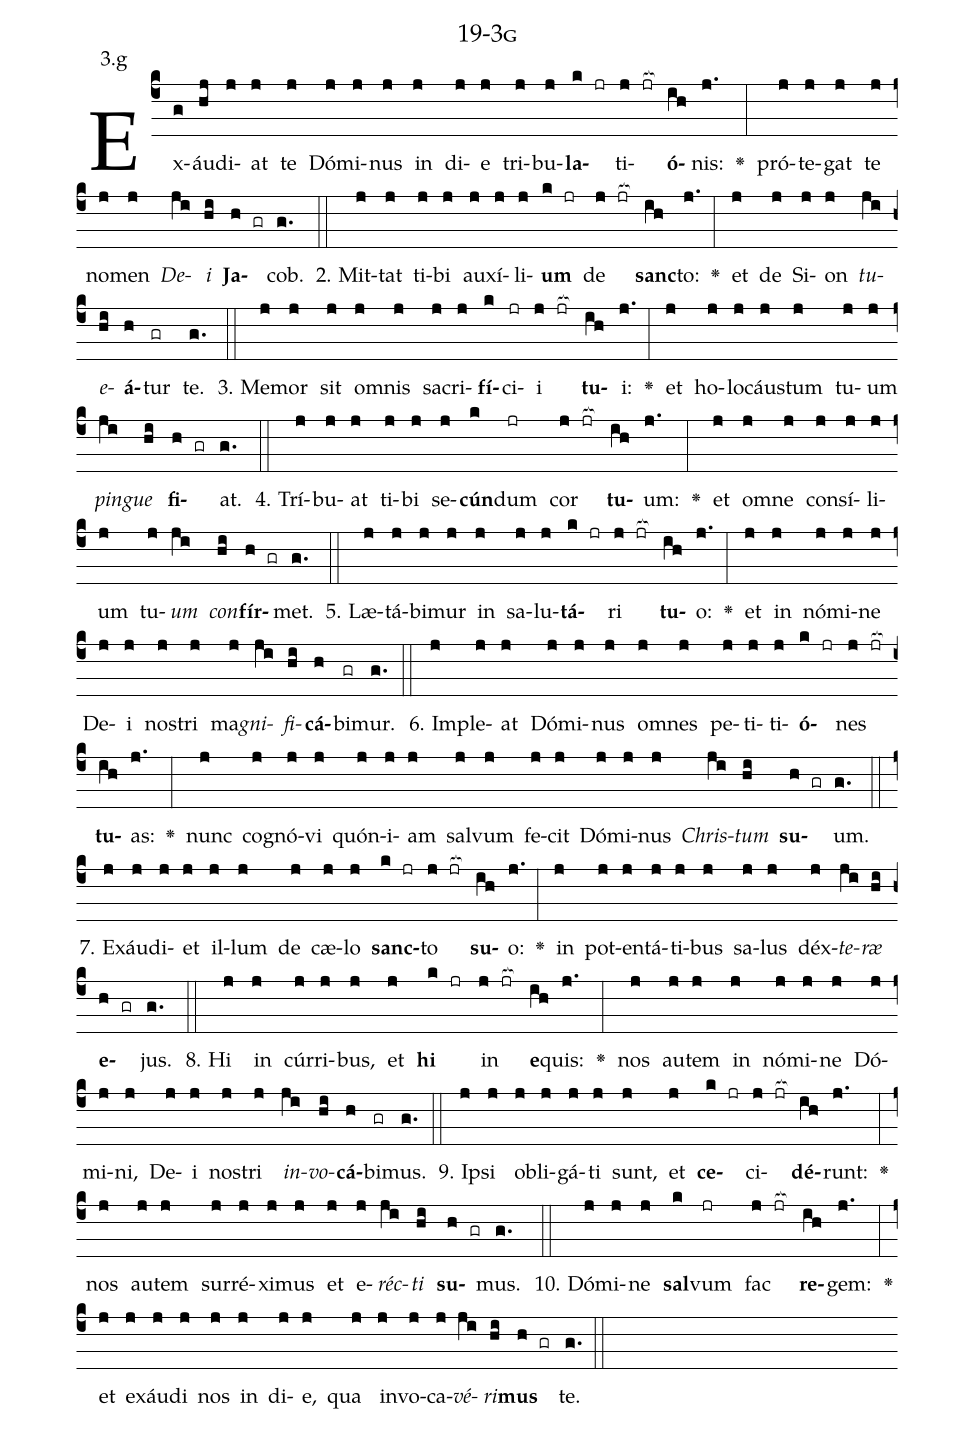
name: 19-3g;
annotation: 3.g;
%%
(c4)Ex(g)áu(hj)di(j)at(j) te(j) Dó(j)mi(j)nus(j) in(j) di(j)e(j) tri(j)bu(j)<b>la</b>(k jr)ti(j jr[ocb:1{])<b>ó</b>(ih[ocb:0}])nis:(j.) <v>\greheightstar</v>(:) pró(j)te(j)gat(j) te(j) no(j)men(j) <i>De</i>(ji)<i>i</i>(hi) <b>Ja</b>(h gr)cob.(g.) (::)
2. Mit(j)tat(j) ti(j)bi(j) au(j)xí(j)li(j)<b>um</b>(k jr) de(j jr[ocb:1{]) <b>sanc</b>(ih[ocb:0}])to:(j.) <v>\greheightstar</v>(:) et(j) de(j) Si(j)on(j) <i>tu</i>(ji)<i>e</i>(hi)<b>á</b>(h)tur(gr) te.(g.) (::)
3. Me(j)mor(j) sit(j) om(j)nis(j) sa(j)cri(j)<b>fí</b>(k)ci(jr)i(j jr[ocb:1{]) <b>tu</b>(ih[ocb:0}])i:(j.) <v>\greheightstar</v>(:) et(j) ho(j)lo(j)cáus(j)tum(j) tu(j)um(j) <i>pin</i>(ji)<i>gue</i>(hi) <b>fi</b>(h gr)at.(g.) (::)
4. Trí(j)bu(j)at(j) ti(j)bi(j) se(j)<b>cún</b>(k)dum(jr) cor(j jr[ocb:1{]) <b>tu</b>(ih[ocb:0}])um:(j.) <v>\greheightstar</v>(:) et(j) om(j)ne(j) con(j)sí(j)li(j)um(j) tu(j)<i>um</i>(ji) <i>con</i>(hi)<b>fír</b>(h gr)met.(g.) (::)
5. Læ(j)tá(j)bi(j)mur(j) in(j) sa(j)lu(j)<b>tá</b>(k jr)ri(j jr[ocb:1{]) <b>tu</b>(ih[ocb:0}])o:(j.) <v>\greheightstar</v>(:) et(j) in(j) nó(j)mi(j)ne(j) De(j)i(j) nos(j)tri(j) ma(j)<i>gni</i>(ji)<i>fi</i>(hi)<b>cá</b>(h)bi(gr)mur.(g.) (::)
6. Im(j)ple(j)at(j) Dó(j)mi(j)nus(j) om(j)nes(j) pe(j)ti(j)ti(j)<b>ó</b>(k jr)nes(j jr[ocb:1{]) <b>tu</b>(ih[ocb:0}])as:(j.) <v>\greheightstar</v>(:) nunc(j) co(j)gnó(j)vi(j) quón(j)i(j)am(j) sal(j)vum(j) fe(j)cit(j) Dó(j)mi(j)nus(j) <i>Chris</i>(ji)<i>tum</i>(hi) <b>su</b>(h gr)um.(g.) (::)
7. Ex(j)áu(j)di(j)et(j) il(j)lum(j) de(j) cæ(j)lo(j) <b>sanc</b>(k jr)to(j jr[ocb:1{]) <b>su</b>(ih[ocb:0}])o:(j.) <v>\greheightstar</v>(:) in(j) pot(j)en(j)tá(j)ti(j)bus(j) sa(j)lus(j) déx(j)<i>te</i>(ji)<i>ræ</i>(hi) <b>e</b>(h gr)jus.(g.) (::)
8. Hi(j) in(j) cúr(j)ri(j)bus,(j) et(j) <b>hi</b>(k jr) in(j jr[ocb:1{]) <b>e</b>(ih[ocb:0}])quis:(j.) <v>\greheightstar</v>(:) nos(j) au(j)tem(j) in(j) nó(j)mi(j)ne(j) Dó(j)mi(j)ni,(j) De(j)i(j) nos(j)tri(j) <i>in</i>(ji)<i>vo</i>(hi)<b>cá</b>(h)bi(gr)mus.(g.) (::)
9. Ip(j)si(j) ob(j)li(j)gá(j)ti(j) sunt,(j) et(j) <b>ce</b>(k jr)ci(j jr[ocb:1{])<b>dé</b>(ih[ocb:0}])runt:(j.) <v>\greheightstar</v>(:) nos(j) au(j)tem(j) sur(j)ré(j)xi(j)mus(j) et(j) e(j)<i>réc</i>(ji)<i>ti</i>(hi) <b>su</b>(h gr)mus.(g.) (::)
10. Dó(j)mi(j)ne(j) <b>sal</b>(k)vum(jr) fac(j jr[ocb:1{]) <b>re</b>(ih[ocb:0}])gem:(j.) <v>\greheightstar</v>(:) et(j) ex(j)áu(j)di(j) nos(j) in(j) di(j)e,(j) qua(j) in(j)vo(j)ca(j)<i>vé</i>(ji)<i>ri</i>(hi)<b>mus</b>(h gr) te.(g.) (::)
